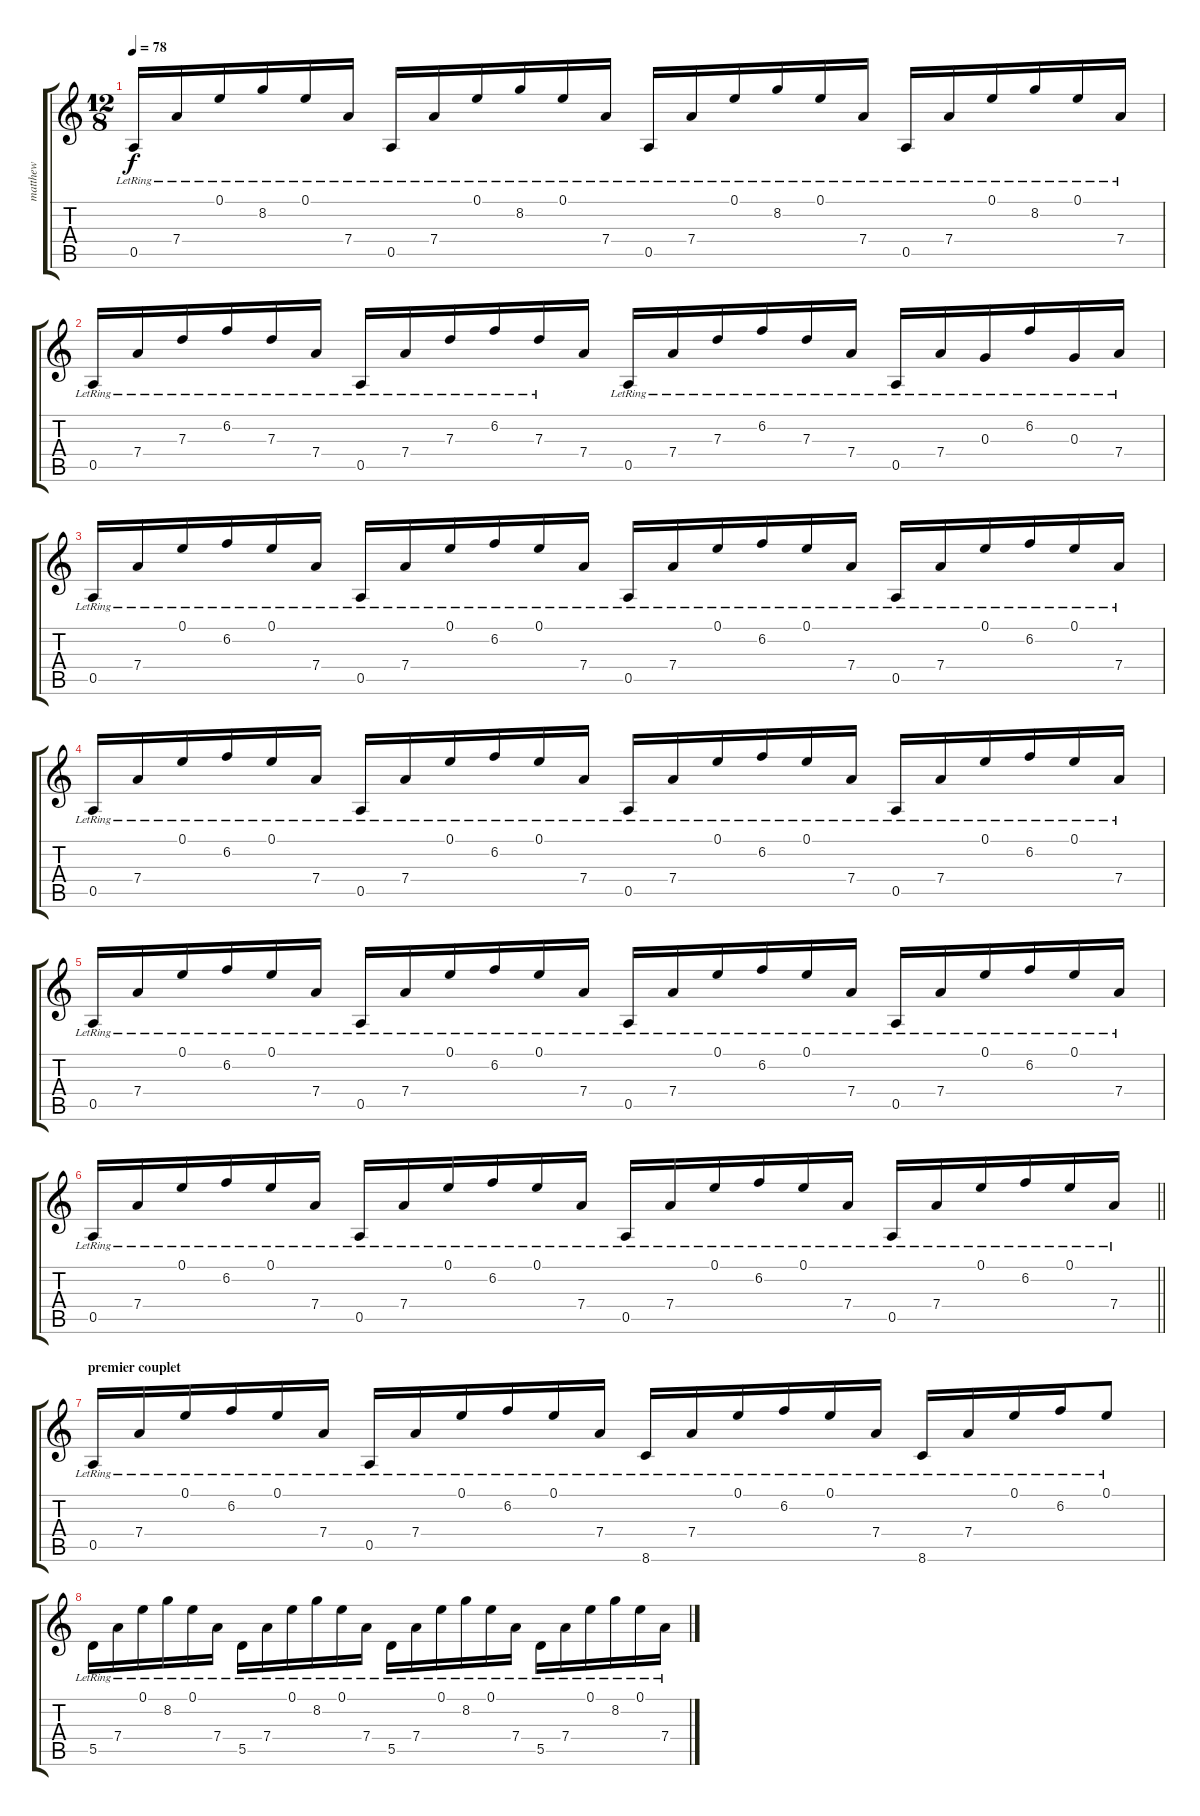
\track ("matthew" "matthew") {mute instrument acousticguitarsteel}
\staff {score tabs}
\tuning (E4 B3 G3 D3 A2 E2) {hide}
\ts (12 8)
\tempo 78
\clef g2
\ks c
0.5{lr}.16{dy f} 7.4{lr}.16 0.1{lr}.16 8.2{lr}.16 0.1{lr}.16 7.4{lr}.16 0.5{lr}.16 7.4{lr}.16 0.1{lr}.16 8.2{lr}.16 0.1{lr}.16 7.4{lr}.16 0.5{lr}.16 7.4{lr}.16 0.1{lr}.16 8.2{lr}.16 0.1{lr}.16 7.4{lr}.16 0.5{lr}.16 7.4{lr}.16 0.1{lr}.16 8.2{lr}.16 0.1{lr}.16 7.4{lr}.16 |
0.5{lr}.16 7.4{lr}.16 7.3{lr}.16 6.2{lr}.16 7.3{lr}.16 7.4{lr}.16 0.5{lr}.16 7.4{lr}.16 7.3{lr}.16 6.2{lr}.16 7.3{lr}.16 7.4.16 0.5{lr}.16 7.4{lr}.16 7.3{lr}.16 6.2{lr}.16 7.3{lr}.16 7.4{lr}.16 0.5{lr}.16 7.4{lr}.16 0.3{lr}.16 6.2{lr}.16 0.3{lr}.16 7.4{lr}.16 |
0.5{lr}.16 7.4{lr}.16 0.1{lr}.16 6.2{lr}.16 0.1{lr}.16 7.4{lr}.16 0.5{lr}.16 7.4{lr}.16 0.1{lr}.16 6.2{lr}.16 0.1{lr}.16 7.4{lr}.16 0.5{lr}.16 7.4{lr}.16 0.1{lr}.16 6.2{lr}.16 0.1{lr}.16 7.4{lr}.16 0.5{lr}.16 7.4{lr}.16 0.1{lr}.16 6.2{lr}.16 0.1{lr}.16 7.4{lr}.16 |
0.5{lr}.16 7.4{lr}.16 0.1{lr}.16 6.2{lr}.16 0.1{lr}.16 7.4{lr}.16 0.5{lr}.16 7.4{lr}.16 0.1{lr}.16 6.2{lr}.16 0.1{lr}.16 7.4{lr}.16 0.5{lr}.16 7.4{lr}.16 0.1{lr}.16 6.2{lr}.16 0.1{lr}.16 7.4{lr}.16 0.5{lr}.16 7.4{lr}.16 0.1{lr}.16 6.2{lr}.16 0.1{lr}.16 7.4{lr}.16 |
0.5{lr}.16 7.4{lr}.16 0.1{lr}.16 6.2{lr}.16 0.1{lr}.16 7.4{lr}.16 0.5{lr}.16 7.4{lr}.16 0.1{lr}.16 6.2{lr}.16 0.1{lr}.16 7.4{lr}.16 0.5{lr}.16 7.4{lr}.16 0.1{lr}.16 6.2{lr}.16 0.1{lr}.16 7.4{lr}.16 0.5{lr}.16 7.4{lr}.16 0.1{lr}.16 6.2{lr}.16 0.1{lr}.16 7.4{lr}.16 |
\barLineRight lightlight
0.5{lr}.16 7.4{lr}.16 0.1{lr}.16 6.2{lr}.16 0.1{lr}.16 7.4{lr}.16 0.5{lr}.16 7.4{lr}.16 0.1{lr}.16 6.2{lr}.16 0.1{lr}.16 7.4{lr}.16 0.5{lr}.16 7.4{lr}.16 0.1{lr}.16 6.2{lr}.16 0.1{lr}.16 7.4{lr}.16 0.5{lr}.16 7.4{lr}.16 0.1{lr}.16 6.2{lr}.16 0.1{lr}.16 7.4{lr}.16 |
\section ("" "premier couplet")
0.5{lr}.16 7.4{lr}.16 0.1{lr}.16 6.2{lr}.16 0.1{lr}.16 7.4{lr}.16 0.5{lr}.16 7.4{lr}.16 0.1{lr}.16 6.2{lr}.16 0.1{lr}.16 7.4{lr}.16 8.6{lr}.16 7.4{lr}.16 0.1{lr}.16 6.2{lr}.16 0.1{lr}.16 7.4{lr}.16 8.6{lr}.16 7.4{lr}.16 0.1{lr}.16 6.2{lr}.16 0.1{lr}.8 |
5.5{lr}.16 7.4{lr}.16 0.1{lr}.16 8.2{lr}.16 0.1{lr}.16 7.4{lr}.16 5.5{lr}.16 7.4{lr}.16 0.1{lr}.16 8.2{lr}.16 0.1{lr}.16 7.4{lr}.16 5.5{lr}.16 7.4{lr}.16 0.1{lr}.16 8.2{lr}.16 0.1{lr}.16 7.4{lr}.16 5.5{lr}.16 7.4{lr}.16 0.1{lr}.16 8.2{lr}.16 0.1{lr}.16 7.4{lr}.16
